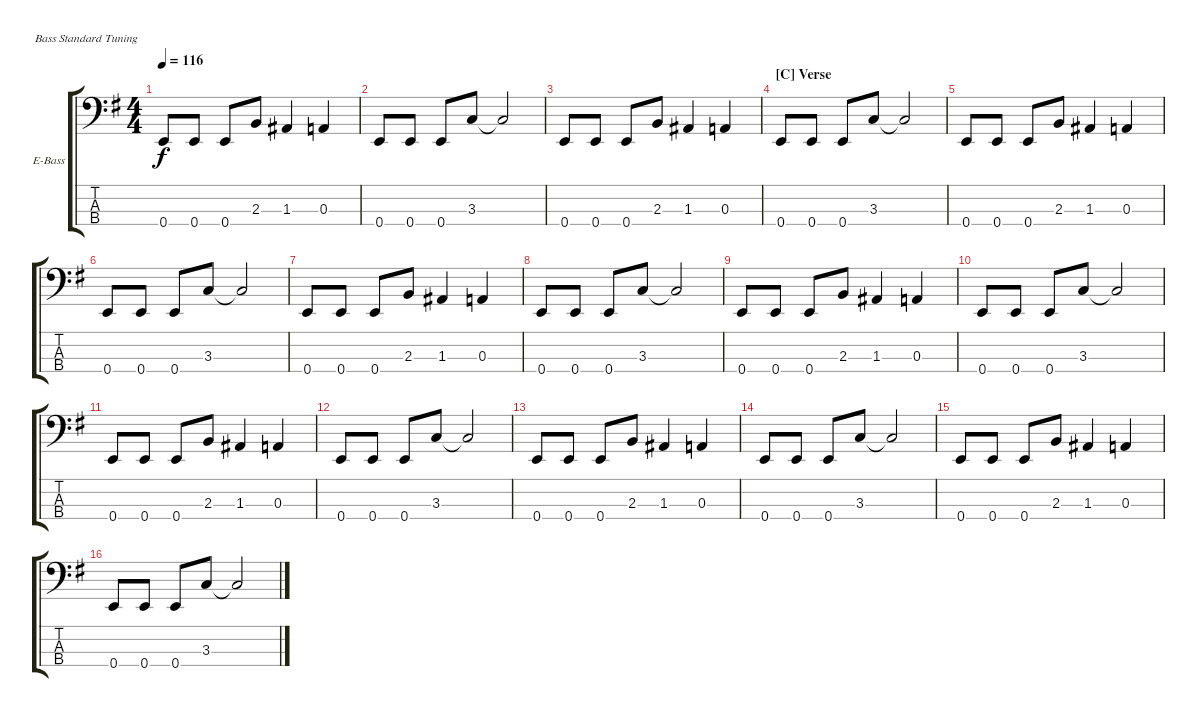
\defaultSystemsLayout 4
\bracketExtendMode groupsimilarinstruments
\firstSystemTrackNameOrientation horizontal
\otherSystemsTrackNameOrientation horizontal
\track ("Electric Bass" "E-Bass") {instrument electricbassfinger}
\staff {score tabs}
\tuning (G2 D2 A1 E1)
\ts (4 4)
\tempo 116
\clef f4
\scale
1.03909
\ks g
0.4.8{dy f} 0.4.8 0.4.8 2.3.8 1.3.4 0.3.4 |
\scale
0.960908 0.4.8 0.4.8 0.4.8 3.3.8 3.3{t}.2 |
\scale
1.03909 0.4.8 0.4.8 0.4.8 2.3.8 1.3.4 0.3.4 |
\section ("C" "Verse")
\scale
0.960908 0.4.8 0.4.8 0.4.8 3.3.8 3.3{t}.2 |
\scale
1.03909 0.4.8 0.4.8 0.4.8 2.3.8 1.3.4 0.3.4 |
\scale
0.960908 0.4.8 0.4.8 0.4.8 3.3.8 3.3{t}.2 |
\scale
1.03909 0.4.8 0.4.8 0.4.8 2.3.8 1.3.4 0.3.4 |
\scale
0.960908 0.4.8 0.4.8 0.4.8 3.3.8 3.3{t}.2 |
\scale
1.03909 0.4.8 0.4.8 0.4.8 2.3.8 1.3.4 0.3.4 |
\scale
0.960908 0.4.8 0.4.8 0.4.8 3.3.8 3.3{t}.2 |
\scale
1.03909 0.4.8 0.4.8 0.4.8 2.3.8 1.3.4 0.3.4 |
\scale
0.960908 0.4.8 0.4.8 0.4.8 3.3.8 3.3{t}.2 |
\scale
1.03909 0.4.8 0.4.8 0.4.8 2.3.8 1.3.4 0.3.4 |
\scale
0.960908 0.4.8 0.4.8 0.4.8 3.3.8 3.3{t}.2 |
\scale
1.03909 0.4.8 0.4.8 0.4.8 2.3.8 1.3.4 0.3.4 |
\scale
0.960908 0.4.8 0.4.8 0.4.8 3.3.8 3.3{t}.2
